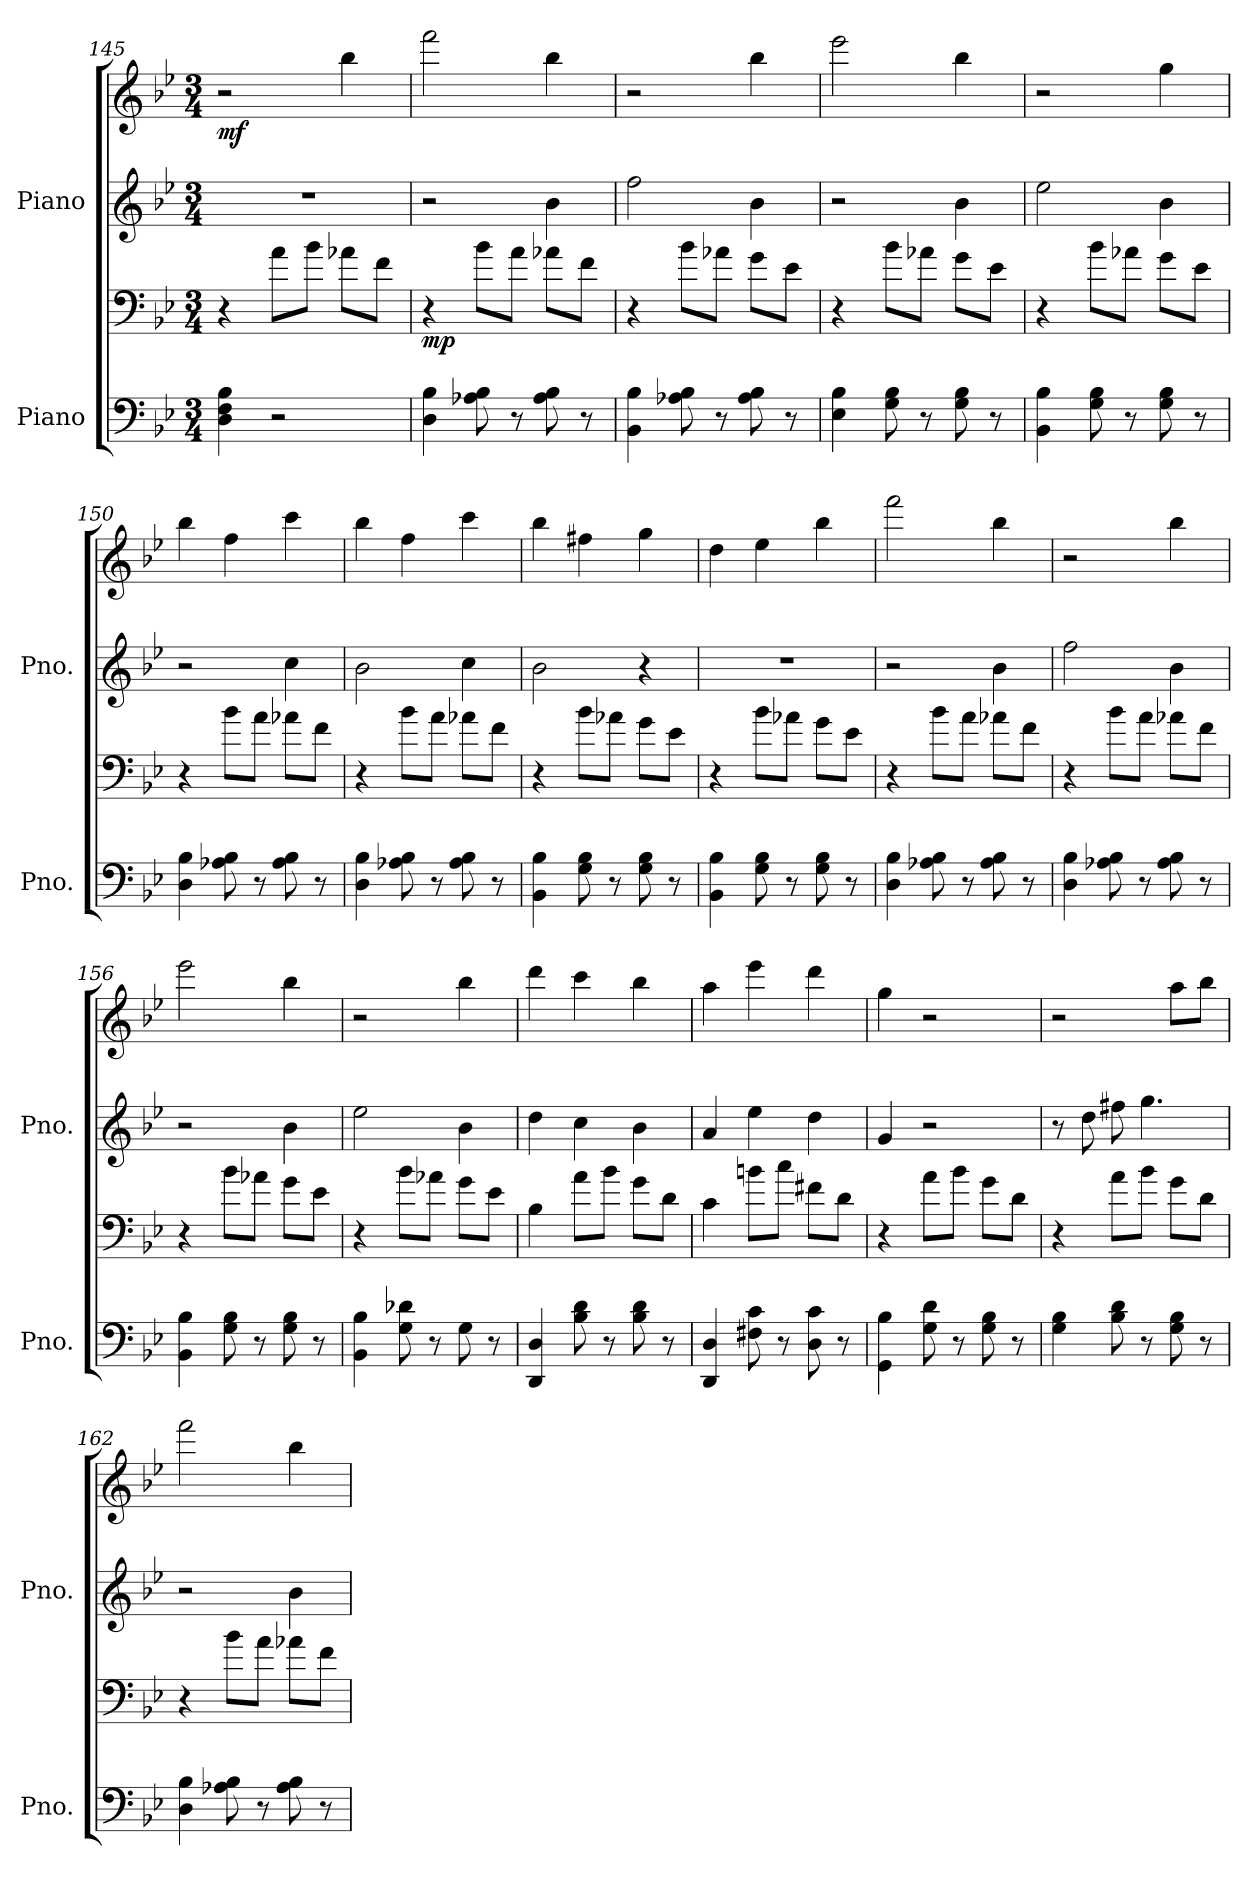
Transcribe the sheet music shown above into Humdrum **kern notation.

**kern	**kern	**dynam	**kern	**kern	**dynam
*part2	*part2	*part2	*part1	*part1	*part1
*staff4	*staff3	*staff3/4	*staff2	*staff1	*staff1/2
*I"Piano	*	*	*I"Piano	*	*
*I'Pno.	*	*	*I'Pno.	*	*
*clefF4	*clefF4	*	*clefG2	*clefG2	*
*k[b-e-]	*k[b-e-]	*	*k[b-e-]	*k[b-e-]	*
*M3/4	*M3/4	*	*M3/4	*M3/4	*
=145	=145	=145	=145	=145	=145
!	!	!	!	!	!LO:DY:b
4D\ 4F\ 4B-\	4r	.	2.r	2r	mf
2r	8a\L	.	.	.	.
.	8b-\J	.	.	.	.
.	8a-X\L	.	.	4bb-\	.
.	8f\J	.	.	.	.
!!LO:LB:g=z
=146	=146	=146	=146	=146	=146
!	!	!LO:DY:b	!	!	!
4D\ 4B-\	4r	mp	2r	2fff\	.
8A-X\ 8B-\	8b-\L	.	.	.	.
8r	8a\J	.	.	.	.
8A-\ 8B-\	8a-X\L	.	4b-\	4bb-\	.
8r	8f\J	.	.	.	.
=147	=147	=147	=147	=147	=147
4BB-\ 4B-\	4r	.	2ff\	2r	.
8A-X\ 8B-\	8b-\L	.	.	.	.
8r	8a-X\J	.	.	.	.
8A-\ 8B-\	8g\L	.	4b-\	4bb-\	.
8r	8e-\J	.	.	.	.
=148	=148	=148	=148	=148	=148
4E-\ 4B-\	4r	.	2r	2eee-\	.
8G\ 8B-\	8b-\L	.	.	.	.
8r	8a-X\J	.	.	.	.
8G\ 8B-\	8g\L	.	4b-\	4bb-\	.
8r	8e-\J	.	.	.	.
=149	=149	=149	=149	=149	=149
4BB-\ 4B-\	4r	.	2ee-\	2r	.
8G\ 8B-\	8b-\L	.	.	.	.
8r	8a-X\J	.	.	.	.
8G\ 8B-\	8g\L	.	4b-\	4gg\	.
8r	8e-\J	.	.	.	.
=150	=150	=150	=150	=150	=150
4D\ 4B-\	4r	.	2r	4bb-\	.
8A-X\ 8B-\	8b-\L	.	.	4ff\	.
8r	8a\J	.	.	.	.
8A-\ 8B-\	8a-X\L	.	4cc\	4ccc\	.
8r	8f\J	.	.	.	.
!!LO:PB:g=z
=151	=151	=151	=151	=151	=151
4D\ 4B-\	4r	.	2b-\	4bb-\	.
8A-X\ 8B-\	8b-\L	.	.	4ff\	.
8r	8a\J	.	.	.	.
8A-\ 8B-\	8a-X\L	.	4cc\	4ccc\	.
8r	8f\J	.	.	.	.
=152	=152	=152	=152	=152	=152
4BB-\ 4B-\	4r	.	2b-\	4bb-\	.
8G\ 8B-\	8b-\L	.	.	4ff#X\	.
8r	8a-X\J	.	.	.	.
8G\ 8B-\	8g\L	.	4r	4gg\	.
8r	8e-\J	.	.	.	.
=153	=153	=153	=153	=153	=153
4BB-\ 4B-\	4r	.	2.r	4dd\	.
8G\ 8B-\	8b-\L	.	.	4ee-\	.
8r	8a-X\J	.	.	.	.
8G\ 8B-\	8g\L	.	.	4bb-\	.
8r	8e-\J	.	.	.	.
=154	=154	=154	=154	=154	=154
4D\ 4B-\	4r	.	2r	2fff\	.
8A-X\ 8B-\	8b-\L	.	.	.	.
8r	8a\J	.	.	.	.
8A-\ 8B-\	8a-X\L	.	4b-\	4bb-\	.
8r	8f\J	.	.	.	.
=155	=155	=155	=155	=155	=155
4D\ 4B-\	4r	.	2ff\	2r	.
8A-X\ 8B-\	8b-\L	.	.	.	.
8r	8a\J	.	.	.	.
8A-\ 8B-\	8a-X\L	.	4b-\	4bb-\	.
8r	8f\J	.	.	.	.
!!LO:LB:g=z
=156	=156	=156	=156	=156	=156
4BB-\ 4B-\	4r	.	2r	2eee-\	.
8G\ 8B-\	8b-\L	.	.	.	.
8r	8a-X\J	.	.	.	.
8G\ 8B-\	8g\L	.	4b-\	4bb-\	.
8r	8e-\J	.	.	.	.
=157	=157	=157	=157	=157	=157
4BB-\ 4B-\	4r	.	2ee-\	2r	.
8G\ 8d-X\	8b-\L	.	.	.	.
8r	8a-X\J	.	.	.	.
8G\	8g\L	.	4b-\	4bb-\	.
8r	8e-\J	.	.	.	.
=158	=158	=158	=158	=158	=158
4DD/ 4D/	4B-\	.	4dd\	4ddd\	.
8B-\ 8d\	8a\L	.	4cc\	4ccc\	.
8r	8b-\J	.	.	.	.
8B-\ 8d\	8g\L	.	4b-\	4bb-\	.
8r	8d\J	.	.	.	.
=159	=159	=159	=159	=159	=159
4DD/ 4D/	4c\	.	4a/	4aa\	.
8F#X\ 8c\	8bn\L	.	4ee-\	4eee-\	.
8r	8cc\J	.	.	.	.
8D\ 8c\	8f#X\L	.	4dd\	4ddd\	.
8r	8d\J	.	.	.	.
=160	=160	=160	=160	=160	=160
4GG\ 4B-\	4r	.	4g/	4gg\	.
8G\ 8d\	8a\L	.	2r	2r	.
8r	8b-\J	.	.	.	.
8G\ 8B-\	8g\L	.	.	.	.
8r	8d\J	.	.	.	.
!!LO:LB:g=z
=161	=161	=161	=161	=161	=161
4G\ 4B-\	4r	.	8r	2r	.
.	.	.	8dd\	.	.
8B-\ 8d\	8a\L	.	8ff#X\	.	.
8r	8b-\J	.	4.gg\	.	.
8G\ 8B-\	8g\L	.	.	8aa\L	.
8r	8d\J	.	.	8bb-\J	.
=162	=162	=162	=162	=162	=162
4D\ 4B-\	4r	.	2r	2fff\	.
8A-X\ 8B-\	8b-\L	.	.	.	.
8r	8a\J	.	.	.	.
8A-\ 8B-\	8a-X\L	.	4b-\	4bb-\	.
8r	8f\J	.	.	.	.
=	=	=	=	=	=
*-	*-	*-	*-	*-	*-
